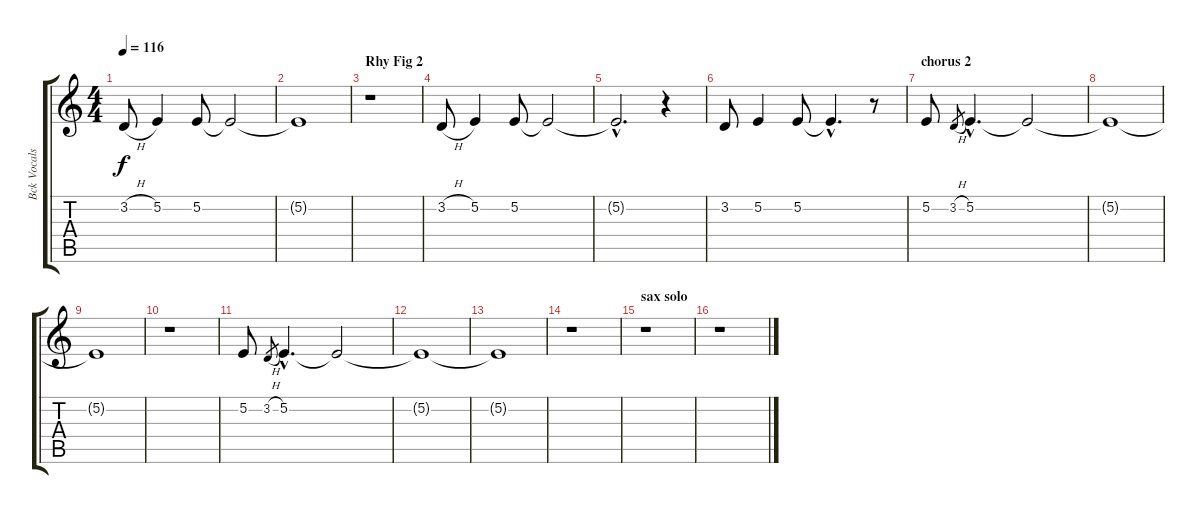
\track ("Bck Vocals" "Bck Vocals") {instrument lead6voice}
\staff {score tabs}
\tuning (E4 B3 G3 D3 A2 E2) {hide}
\ts (4 4)
\tempo 116
\clef g2
\ks c
3.2{h}.8{dy f} 5.2.4 5.2.8 5.2{t}.2 |
5.2{t}.1 |
\section ("" "Rhy Fig 2")
r.1 |
3.2{h}.8 5.2.4 5.2.8 5.2{t}.2 |
5.2{hac t}.2{d} r.4 |
3.2.8 5.2.4 5.2.8 5.2{hac t}.4{d} r.8 |
\section ("" "chorus 2")
5.2.8 3.2{h}.8{gr} 5.2{hac}.4{d} 5.2{t}.2 |
5.2{t}.1 |
5.2{t}.1 |
r.1 |
5.2.8 3.2{h}.8{gr} 5.2{hac}.4{d} 5.2{t}.2 |
5.2{t}.1 |
5.2{t}.1 |
r.1 |
\section ("" "sax solo")
r.1 |
r.1
